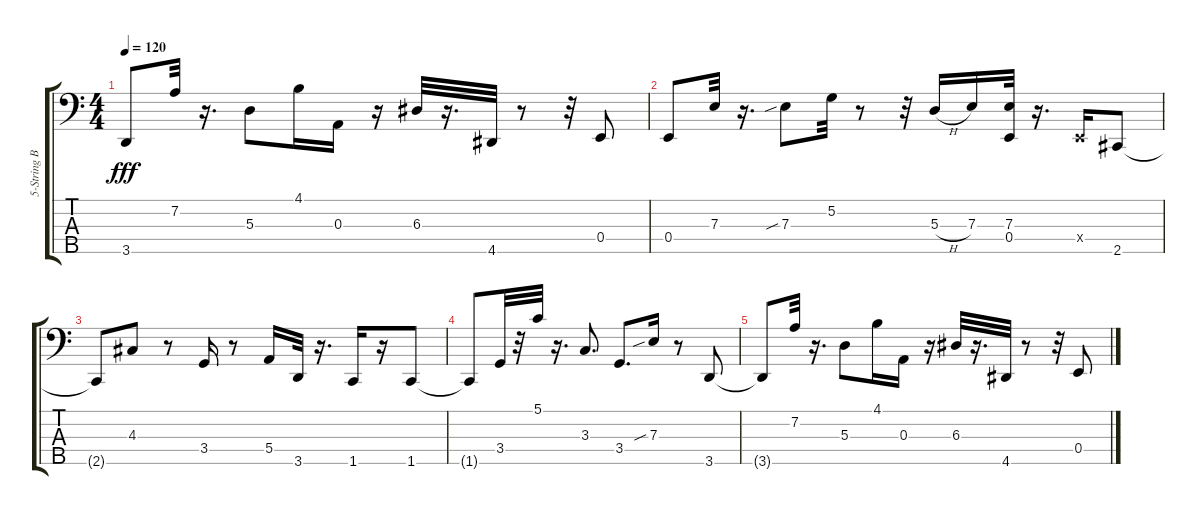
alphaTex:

\track ("5-String Bass " "5-String B") {instrument slapbass2}
\staff {score tabs}
\tuning (G2 D2 A1 E1 B0) {hide}
\ts (4 4)
\tempo 120
\clef f4
\ks c
3.5{t}.8{dy fff} 7.2.32 r.16{d} 5.3.8 4.1.16 0.3.16 r.16 6.3.32 r.16{d} 4.5.32 r.8 r.32 0.4.8 |
0.4.8 7.3.32 r.16{d} 7.3{sib}.8 5.2.32 r.8 r.32 5.3{h}.16 7.3.16 (7.3 0.4).32 r.16{d} 0.4{x}.16 2.5.8 |
2.5{t}.8 4.3.8 r.8 3.4.16 r.8 5.4.16 3.5.32 r.16{d} 1.5.16 r.16 1.5.8 |
1.5{t}.8 3.4.32 r.32 5.1.32 r.16{d} 3.3.8{d} 3.4.8{d} 7.3{sib}.16 r.8 3.5.8 |
3.5{t}.8 7.2.32 r.16{d} 5.3.8 4.1.16 0.3.16 r.16 6.3.32 r.16{d} 4.5.32 r.8 r.32 0.4.8
